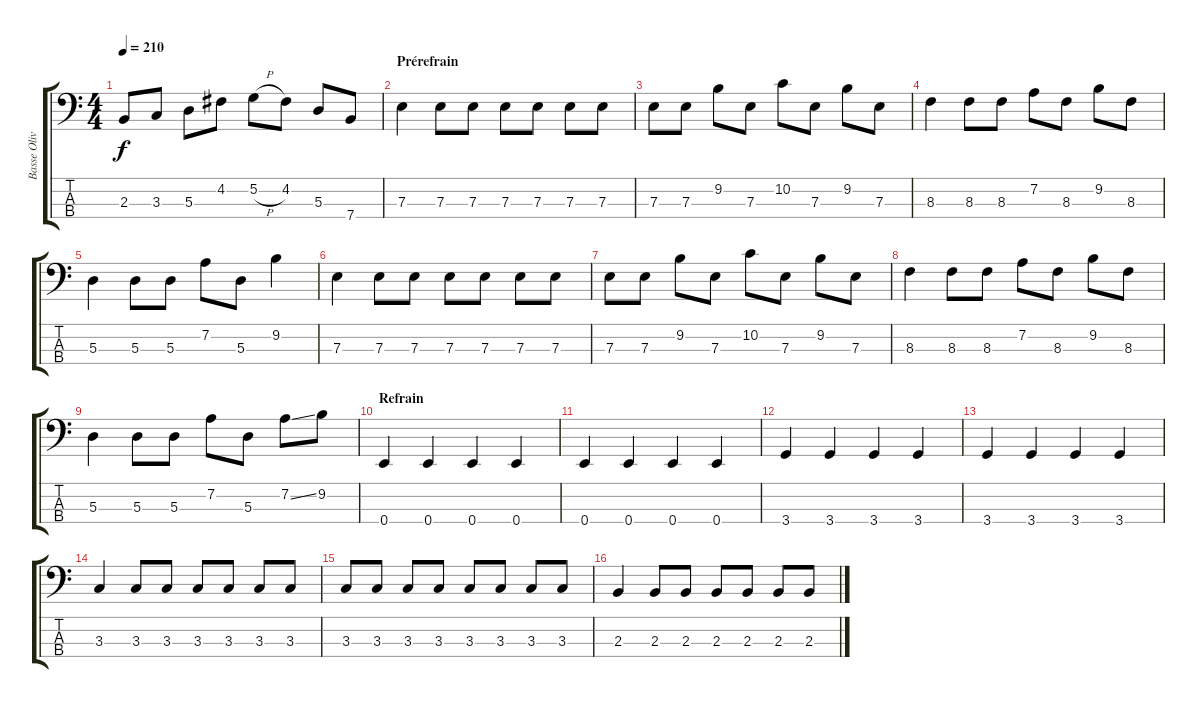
\track ("Basse Oliv" "Basse Oliv") {instrument electricbassfinger}
\staff {score tabs}
\tuning (G2 D2 A1 E1) {hide}
\ts (4 4)
\tempo 210
\clef f4
\ks c
2.3.8{dy f} 3.3.8 5.3.8 4.2.8 5.2{h}.8 4.2.8 5.3.8 7.4.8 |
\section ("" "Prérefrain")
7.3.4 7.3.8 7.3.8 7.3.8 7.3.8 7.3.8 7.3.8 |
7.3.8 7.3.8 9.2.8 7.3.8 10.2.8 7.3.8 9.2.8 7.3.8 |
8.3.4 8.3.8 8.3.8 7.2.8 8.3.8 9.2.8 8.3.8 |
5.3.4 5.3.8 5.3.8 7.2.8 5.3.8 9.2.4 |
7.3.4 7.3.8 7.3.8 7.3.8 7.3.8 7.3.8 7.3.8 |
7.3.8 7.3.8 9.2.8 7.3.8 10.2.8 7.3.8 9.2.8 7.3.8 |
8.3.4 8.3.8 8.3.8 7.2.8 8.3.8 9.2.8 8.3.8 |
5.3.4 5.3.8 5.3.8 7.2.8 5.3.8 7.2{ss}.8 9.2.8 |
\section ("" "Refrain")
0.4.4 0.4.4 0.4.4 0.4.4 |
0.4.4 0.4.4 0.4.4 0.4.4 |
3.4.4 3.4.4 3.4.4 3.4.4 |
3.4.4 3.4.4 3.4.4 3.4.4 |
3.3.4 3.3.8 3.3.8 3.3.8 3.3.8 3.3.8 3.3.8 |
3.3.8 3.3.8 3.3.8 3.3.8 3.3.8 3.3.8 3.3.8 3.3.8 |
2.3.4 2.3.8 2.3.8 2.3.8 2.3.8 2.3.8 2.3.8
